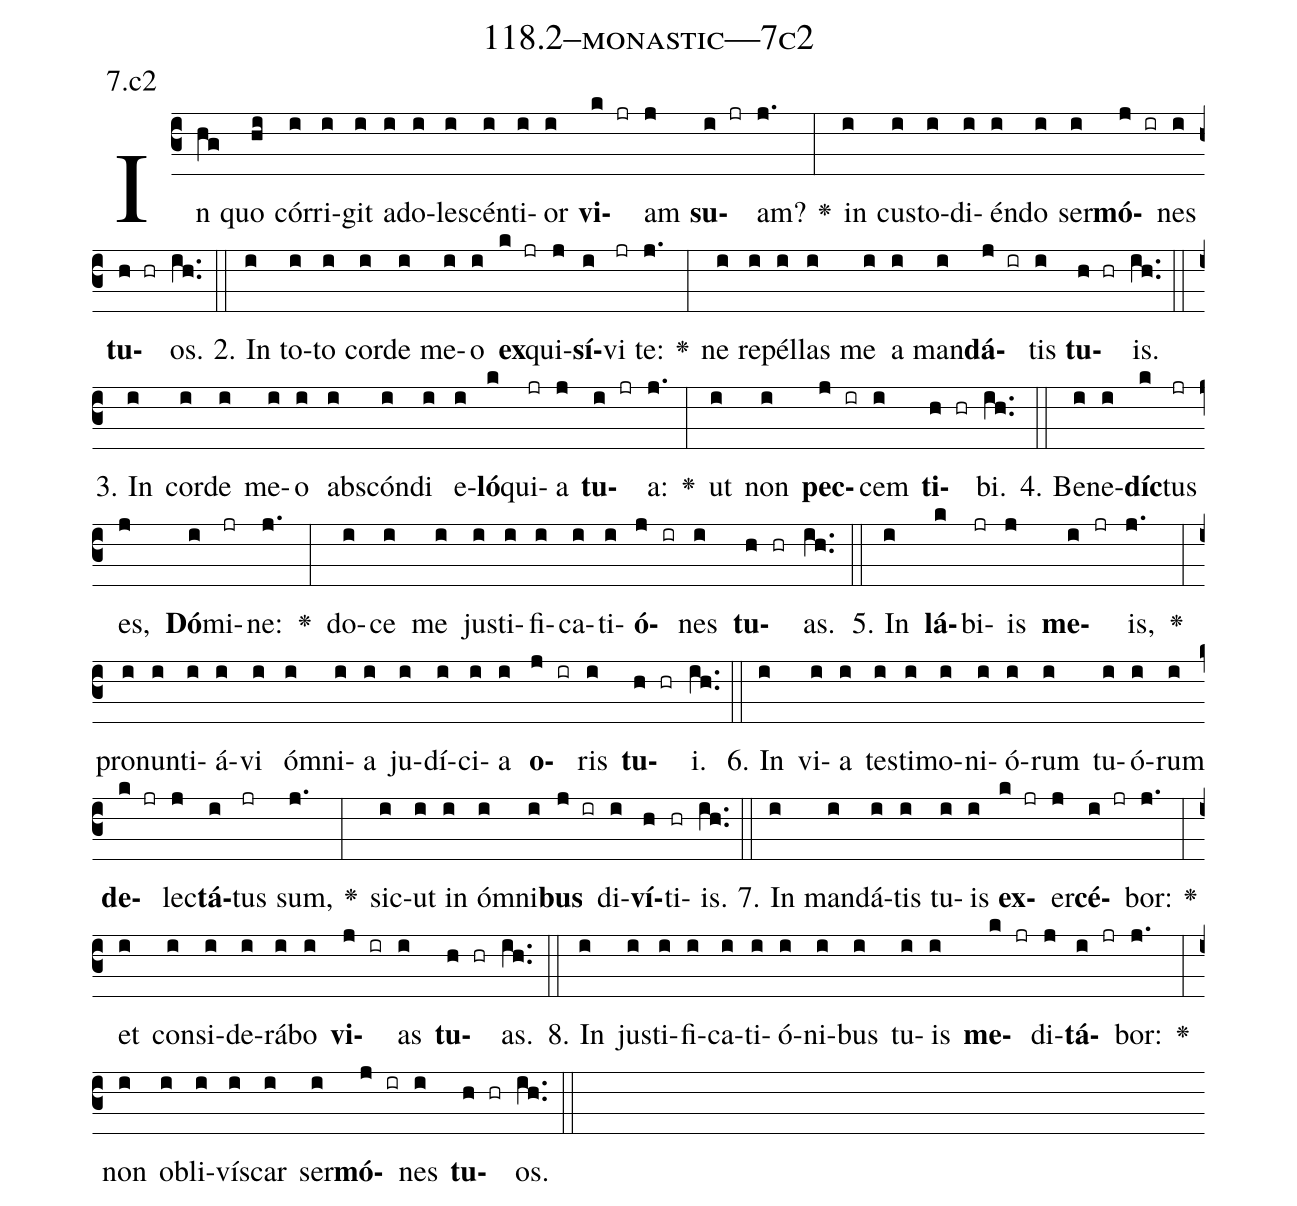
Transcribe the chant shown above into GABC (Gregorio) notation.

name: 118.2--monastic---7c2;
annotation: 7.c2;
%%
(c3)In(hg) quo(hi) cór(i)ri(i)git(i) ad(i)o(i)le(i)scén(i)ti(i)or(i) <b>vi</b>(k jr)am(j) <b>su</b>(i jr)am?(j.) <v>\greheightstar</v>(:) in(i) cus(i)to(i)di(i)én(i)do(i) ser(i)<b>mó</b>(j ir)nes(i) <b>tu</b>(h hr)os.(ih..) (::)
2. In(i) to(i)to(i) cor(i)de(i) me(i)o(i) <b>ex</b>(k jr)qui(j)<b>sí</b>(i)vi(jr) te:(j.) <v>\greheightstar</v>(:) ne(i) re(i)pél(i)las(i) me(i) a(i) man(i)<b>dá</b>(j ir)tis(i) <b>tu</b>(h hr)is.(ih..) (::)
3. In(i) cor(i)de(i) me(i)o(i) abs(i)cón(i)di(i) e(i)<b>ló</b>(k)qui(jr)a(j) <b>tu</b>(i jr)a:(j.) <v>\greheightstar</v>(:) ut(i) non(i) <b>pec</b>(j ir)cem(i) <b>ti</b>(h hr)bi.(ih..) (::)
4. Be(i)ne(i)<b>díc</b>(k)tus(jr) es,(j) <b>Dó</b>(i)mi(jr)ne:(j.) <v>\greheightstar</v>(:) do(i)ce(i) me(i) jus(i)ti(i)fi(i)ca(i)ti(i)<b>ó</b>(j ir)nes(i) <b>tu</b>(h hr)as.(ih..) (::)
5. In(i) <b>lá</b>(k)bi(jr)is(j) <b>me</b>(i jr)is,(j.) <v>\greheightstar</v>(:) pro(i)nun(i)ti(i)á(i)vi(i) óm(i)ni(i)a(i) ju(i)dí(i)ci(i)a(i) <b>o</b>(j ir)ris(i) <b>tu</b>(h hr)i.(ih..) (::)
6. In(i) vi(i)a(i) tes(i)ti(i)mo(i)ni(i)ó(i)rum(i) tu(i)ó(i)rum(i) <b>de</b>(k jr)lec(j)<b>tá</b>(i)tus(jr) sum,(j.) <v>\greheightstar</v>(:) sic(i)ut(i) in(i) óm(i)ni(i)<b>bus</b>(j ir) di(i)<b>ví</b>(h)ti(hr)is.(ih..) (::)
7. In(i) man(i)dá(i)tis(i) tu(i)is(i) <b>ex</b>(k jr)er(j)<b>cé</b>(i jr)bor:(j.) <v>\greheightstar</v>(:) et(i) con(i)si(i)de(i)rá(i)bo(i) <b>vi</b>(j ir)as(i) <b>tu</b>(h hr)as.(ih..) (::)
8. In(i) jus(i)ti(i)fi(i)ca(i)ti(i)ó(i)ni(i)bus(i) tu(i)is(i) <b>me</b>(k jr)di(j)<b>tá</b>(i jr)bor:(j.) <v>\greheightstar</v>(:) non(i) ob(i)li(i)vís(i)car(i) ser(i)<b>mó</b>(j ir)nes(i) <b>tu</b>(h hr)os.(ih..) (::)
